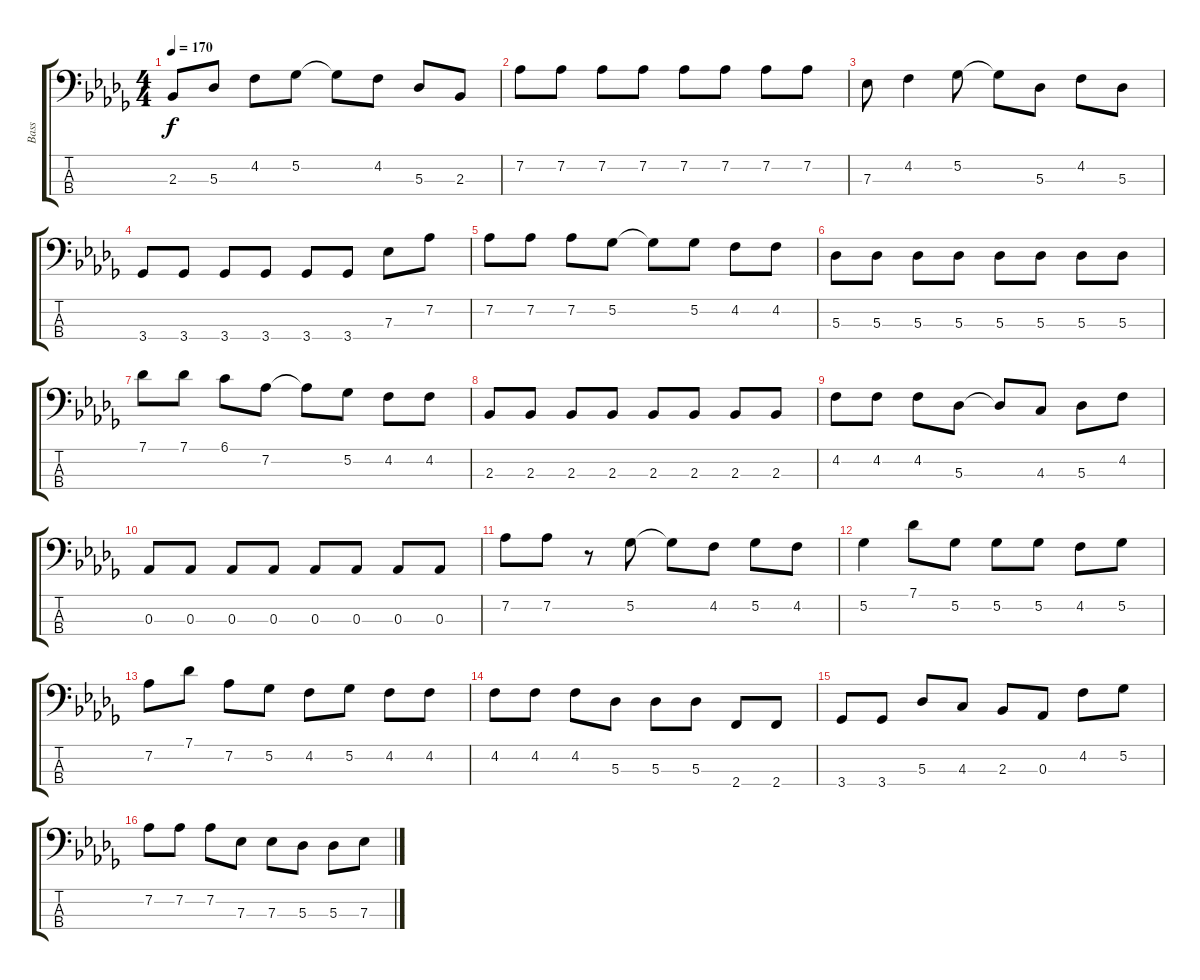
\track ("Bass" "Bass") {instrument electricbassfinger}
\staff {score tabs}
\tuning (Gb2 Db2 Ab1 Eb1) {hide}
\ts (4 4)
\tempo 170
\clef f4
\ks db
2.3.8{dy f} 5.3.8 4.2.8 5.2.8 5.2{t}.8 4.2.8 5.3.8 2.3.8 |
7.2.8 7.2.8 7.2.8 7.2.8 7.2.8 7.2.8 7.2.8 7.2.8 |
7.3.8 4.2.4 5.2.8 5.2{t}.8 5.3.8 4.2.8 5.3.8 |
3.4.8 3.4.8 3.4.8 3.4.8 3.4.8 3.4.8 7.3.8 7.2.8 |
7.2.8 7.2.8 7.2.8 5.2.8 5.2{t}.8 5.2.8 4.2.8 4.2.8 |
5.3.8 5.3.8 5.3.8 5.3.8 5.3.8 5.3.8 5.3.8 5.3.8 |
7.1.8 7.1.8 6.1.8 7.2.8 7.2{t}.8 5.2.8 4.2.8 4.2.8 |
2.3.8 2.3.8 2.3.8 2.3.8 2.3.8 2.3.8 2.3.8 2.3.8 |
4.2.8 4.2.8 4.2.8 5.3.8 5.3{t}.8 4.3.8 5.3.8 4.2.8 |
0.3.8 0.3.8 0.3.8 0.3.8 0.3.8 0.3.8 0.3.8 0.3.8 |
7.2.8 7.2.8 r.8 5.2.8 5.2{t}.8 4.2.8 5.2.8 4.2.8 |
5.2.4 7.1.8 5.2.8 5.2.8 5.2.8 4.2.8 5.2.8 |
7.2.8 7.1.8 7.2.8 5.2.8 4.2.8 5.2.8 4.2.8 4.2.8 |
4.2.8 4.2.8 4.2.8 5.3.8 5.3.8 5.3.8 2.4.8 2.4.8 |
3.4.8 3.4.8 5.3.8 4.3.8 2.3.8 0.3.8 4.2.8 5.2.8 |
7.2.8 7.2.8 7.2.8 7.3.8 7.3.8 5.3.8 5.3.8 7.3.8
